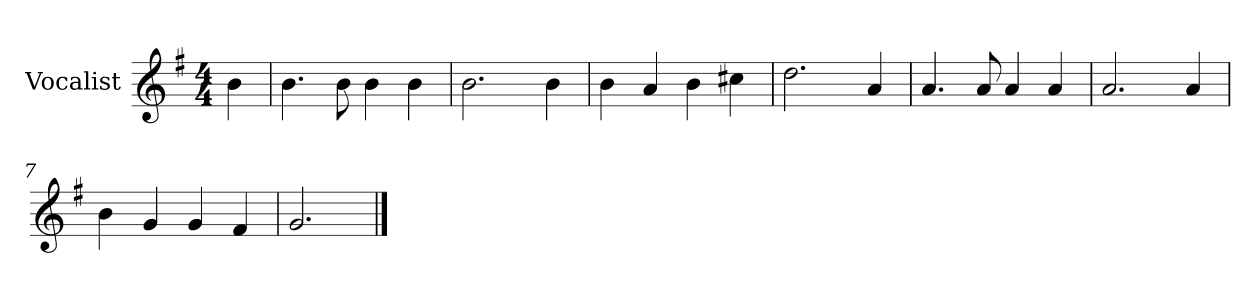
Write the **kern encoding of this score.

**kern
*part1
*staff1
*I"Vocalist
*k[f#]
*G:
*M4/4
=
4b
=1
4.b
8b
4b
4b
=2
2.b
4b
=3
4b
4a
4b
4cc#X
=4
2.dd
4a
=5
4.a
8a
4a
4a
=6
2.a
4a
=7
4b
4g
4g
4f#
=8
2.g
==
*-
